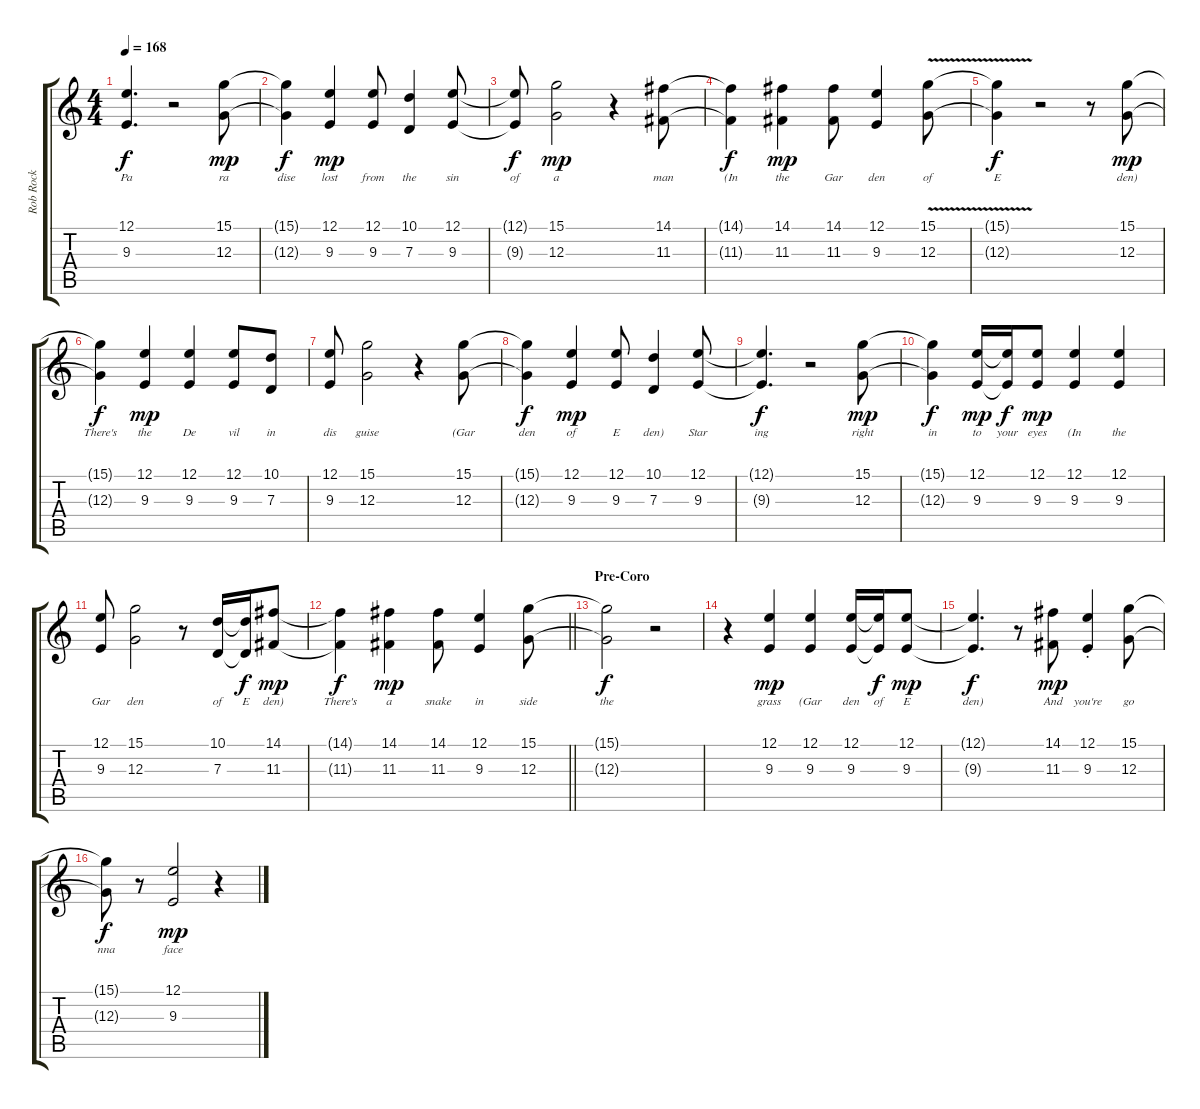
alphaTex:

\track ("Rob Rock" "Rob Rock") {instrument lead2sawtooth}
\staff {score tabs}
\tuning (E4 B3 G3 D3 A2 E2) {hide}
\ts (4 4)
\tempo 168
\clef g2
\ks c
(12.1{t} 9.3{t}).4{d lyrics (0 "Pa") lyrics (1 "") lyrics (2 "") lyrics (3 "") lyrics (4 "") dy f} r.2 (15.1 12.3).8{lyrics (0 "ra") lyrics (1 "") lyrics (2 "") lyrics (3 "") lyrics (4 "") dy mp} |
(15.1{t} 12.3{t}).4{lyrics (0 "dise") lyrics (1 "") lyrics (2 "") lyrics (3 "") lyrics (4 "") dy f} (12.1 9.3).4{lyrics (0 "lost") lyrics (1 "") lyrics (2 "") lyrics (3 "") lyrics (4 "") dy mp} (12.1 9.3).8{lyrics (0 "from") lyrics (1 "") lyrics (2 "") lyrics (3 "") lyrics (4 "")} (10.1 7.3).4{lyrics (0 "the") lyrics (1 "") lyrics (2 "") lyrics (3 "") lyrics (4 "")} (12.1 9.3).8{lyrics (0 "sin") lyrics (1 "") lyrics (2 "") lyrics (3 "") lyrics (4 "")} |
(12.1{t} 9.3{t}).8{lyrics (0 "of") lyrics (1 "") lyrics (2 "") lyrics (3 "") lyrics (4 "") dy f} (15.1 12.3).2{lyrics (0 "a") lyrics (1 "") lyrics (2 "") lyrics (3 "") lyrics (4 "") dy mp} r.4 (14.1 11.3).8{lyrics (0 "man") lyrics (1 "") lyrics (2 "") lyrics (3 "") lyrics (4 "")} |
(14.1{t} 11.3{t}).4{lyrics (0 "(In") lyrics (1 "") lyrics (2 "") lyrics (3 "") lyrics (4 "") dy f} (14.1 11.3).4{lyrics (0 "the") lyrics (1 "") lyrics (2 "") lyrics (3 "") lyrics (4 "") dy mp} (14.1 11.3).8{lyrics (0 "Gar") lyrics (1 "") lyrics (2 "") lyrics (3 "") lyrics (4 "")} (12.1 9.3).4{lyrics (0 "den") lyrics (1 "") lyrics (2 "") lyrics (3 "") lyrics (4 "")} (15.1{v} 12.3{v}).8{lyrics (0 "of") lyrics (1 "") lyrics (2 "") lyrics (3 "") lyrics (4 "")} |
(15.1{t} 12.3{t}).4{lyrics (0 "E") lyrics (1 "") lyrics (2 "") lyrics (3 "") lyrics (4 "") dy f} r.2 r.8 (15.1 12.3).8{lyrics (0 "den)") lyrics (1 "") lyrics (2 "") lyrics (3 "") lyrics (4 "") dy mp} |
(15.1{t} 12.3{t}).4{lyrics (0 "There's") lyrics (1 "") lyrics (2 "") lyrics (3 "") lyrics (4 "") dy f} (12.1 9.3).4{lyrics (0 "the") lyrics (1 "") lyrics (2 "") lyrics (3 "") lyrics (4 "") dy mp} (12.1 9.3).4{lyrics (0 "De") lyrics (1 "") lyrics (2 "") lyrics (3 "") lyrics (4 "")} (12.1 9.3).8{lyrics (0 "vil") lyrics (1 "") lyrics (2 "") lyrics (3 "") lyrics (4 "")} (10.1 7.3).8{lyrics (0 "in") lyrics (1 "") lyrics (2 "") lyrics (3 "") lyrics (4 "")} |
(12.1 9.3).8{lyrics (0 "dis") lyrics (1 "") lyrics (2 "") lyrics (3 "") lyrics (4 "")} (15.1 12.3).2{lyrics (0 "guise") lyrics (1 "") lyrics (2 "") lyrics (3 "") lyrics (4 "")} r.4 (15.1 12.3).8{lyrics (0 "(Gar") lyrics (1 "") lyrics (2 "") lyrics (3 "") lyrics (4 "")} |
(15.1{t} 12.3{t}).4{lyrics (0 "den") lyrics (1 "") lyrics (2 "") lyrics (3 "") lyrics (4 "") dy f} (12.1 9.3).4{lyrics (0 "of") lyrics (1 "") lyrics (2 "") lyrics (3 "") lyrics (4 "") dy mp} (12.1 9.3).8{lyrics (0 "E") lyrics (1 "") lyrics (2 "") lyrics (3 "") lyrics (4 "")} (10.1 7.3).4{lyrics (0 "den)") lyrics (1 "") lyrics (2 "") lyrics (3 "") lyrics (4 "")} (12.1 9.3).8{lyrics (0 "Star") lyrics (1 "") lyrics (2 "") lyrics (3 "") lyrics (4 "")} |
(12.1{t} 9.3{t}).4{d lyrics (0 "ing") lyrics (1 "") lyrics (2 "") lyrics (3 "") lyrics (4 "") dy f} r.2 (15.1 12.3).8{lyrics (0 "right") lyrics (1 "") lyrics (2 "") lyrics (3 "") lyrics (4 "") dy mp} |
(15.1{t} 12.3{t}).4{lyrics (0 "in") lyrics (1 "") lyrics (2 "") lyrics (3 "") lyrics (4 "") dy f} (12.1 9.3).16{lyrics (0 "to") lyrics (1 "") lyrics (2 "") lyrics (3 "") lyrics (4 "") dy mp} (12.1{t} 9.3{t}).16{lyrics (0 "your") lyrics (1 "") lyrics (2 "") lyrics (3 "") lyrics (4 "") dy f} (12.1 9.3).8{lyrics (0 "eyes") lyrics (1 "") lyrics (2 "") lyrics (3 "") lyrics (4 "") dy mp} (12.1 9.3).4{lyrics (0 "(In") lyrics (1 "") lyrics (2 "") lyrics (3 "") lyrics (4 "")} (12.1 9.3).4{lyrics (0 "the") lyrics (1 "") lyrics (2 "") lyrics (3 "") lyrics (4 "")} |
(12.1 9.3).8{lyrics (0 "Gar") lyrics (1 "") lyrics (2 "") lyrics (3 "") lyrics (4 "")} (15.1 12.3).2{lyrics (0 "den") lyrics (1 "") lyrics (2 "") lyrics (3 "") lyrics (4 "")} r.8 (10.1 7.3).16{lyrics (0 "of") lyrics (1 "") lyrics (2 "") lyrics (3 "") lyrics (4 "")} (10.1{t} 7.3{t}).16{lyrics (0 "E") lyrics (1 "") lyrics (2 "") lyrics (3 "") lyrics (4 "") dy f} (14.1 11.3).8{lyrics (0 "den)") lyrics (1 "") lyrics (2 "") lyrics (3 "") lyrics (4 "") dy mp} |
\barLineRight lightlight
(14.1{t} 11.3{t}).4{lyrics (0 "There's") lyrics (1 "") lyrics (2 "") lyrics (3 "") lyrics (4 "") dy f} (14.1 11.3).4{lyrics (0 "a") lyrics (1 "") lyrics (2 "") lyrics (3 "") lyrics (4 "") dy mp} (14.1 11.3).8{lyrics (0 "snake") lyrics (1 "") lyrics (2 "") lyrics (3 "") lyrics (4 "")} (12.1 9.3).4{lyrics (0 "in") lyrics (1 "") lyrics (2 "") lyrics (3 "") lyrics (4 "")} (15.1 12.3).8{lyrics (0 "side") lyrics (1 "") lyrics (2 "") lyrics (3 "") lyrics (4 "")} |
\section ("" "Pre-Coro")
(15.1{t} 12.3{t}).2{lyrics (0 "the") lyrics (1 "") lyrics (2 "") lyrics (3 "") lyrics (4 "") dy f} r.2 |
r.4 (12.1 9.3).4{lyrics (0 "grass") lyrics (1 "") lyrics (2 "") lyrics (3 "") lyrics (4 "") dy mp} (12.1 9.3).4{lyrics (0 "(Gar") lyrics (1 "") lyrics (2 "") lyrics (3 "") lyrics (4 "")} (12.1 9.3).16{lyrics (0 "den") lyrics (1 "") lyrics (2 "") lyrics (3 "") lyrics (4 "")} (12.1{t} 9.3{t}).16{lyrics (0 "of") lyrics (1 "") lyrics (2 "") lyrics (3 "") lyrics (4 "") dy f} (12.1 9.3).8{lyrics (0 "E") lyrics (1 "") lyrics (2 "") lyrics (3 "") lyrics (4 "") dy mp} |
(12.1{t} 9.3{t}).4{d lyrics (0 "den)") lyrics (1 "") lyrics (2 "") lyrics (3 "") lyrics (4 "") dy f} r.8 (14.1 11.3).8{lyrics (0 "And") lyrics (1 "") lyrics (2 "") lyrics (3 "") lyrics (4 "") dy mp} (12.1{st} 9.3{st}).4{lyrics (0 "you're") lyrics (1 "") lyrics (2 "") lyrics (3 "") lyrics (4 "")} (15.1 12.3).8{lyrics (0 "go") lyrics (1 "") lyrics (2 "") lyrics (3 "") lyrics (4 "")} |
(15.1{t} 12.3{t}).8{lyrics (0 "nna") lyrics (1 "") lyrics (2 "") lyrics (3 "") lyrics (4 "") dy f} r.8 (12.1 9.3).2{lyrics (0 "face") lyrics (1 "") lyrics (2 "") lyrics (3 "") lyrics (4 "") dy mp} r.4
